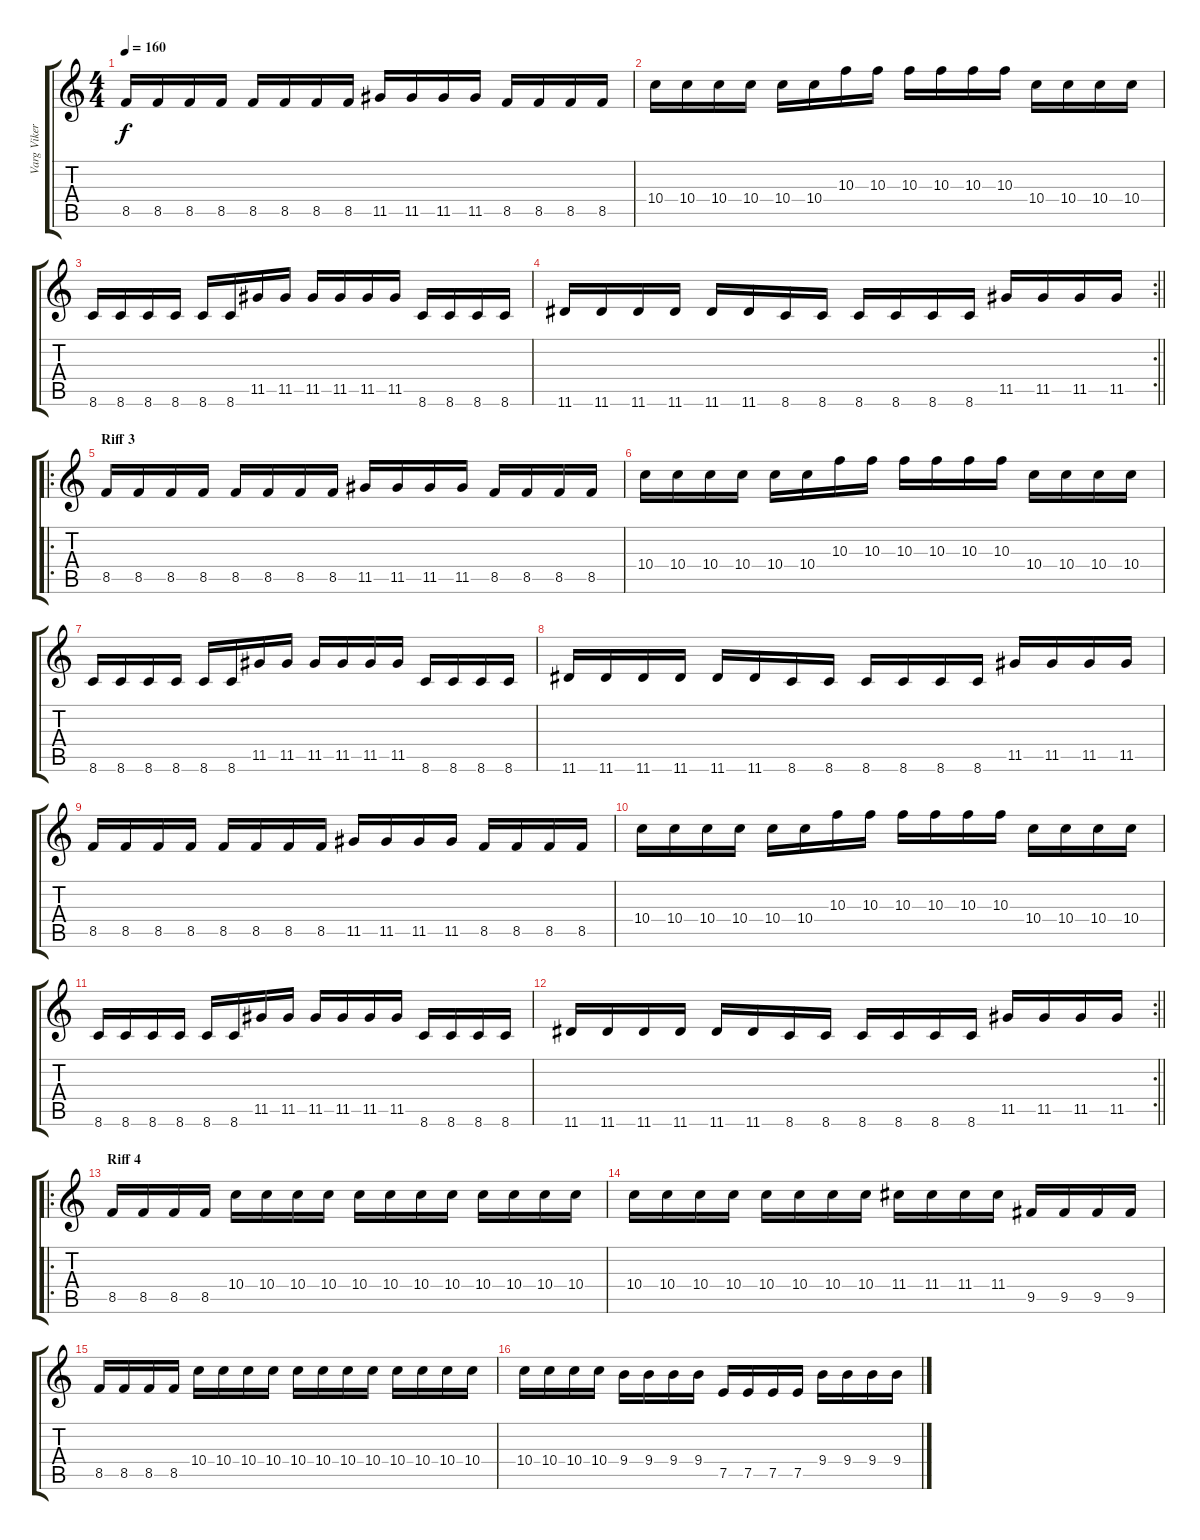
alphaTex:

\track ("Varg Vikernes (Guitar)" "Varg Viker") {instrument distortionguitar}
\staff {score tabs}
\tuning (E4 B3 G3 D3 A2 E2) {hide}
\ts (4 4)
\tempo 160
\clef g2
\ks c
8.5.16{dy f} 8.5.16 8.5.16 8.5.16 8.5.16 8.5.16 8.5.16 8.5.16 11.5.16 11.5.16 11.5.16 11.5.16 8.5.16 8.5.16 8.5.16 8.5.16 |
10.4.16 10.4.16 10.4.16 10.4.16 10.4.16 10.4.16 10.3.16 10.3.16 10.3.16 10.3.16 10.3.16 10.3.16 10.4.16 10.4.16 10.4.16 10.4.16 |
8.6.16 8.6.16 8.6.16 8.6.16 8.6.16 8.6.16 11.5.16 11.5.16 11.5.16 11.5.16 11.5.16 11.5.16 8.6.16 8.6.16 8.6.16 8.6.16 |
\rc 2
\barLineRight lightlight
11.6.16 11.6.16 11.6.16 11.6.16 11.6.16 11.6.16 8.6.16 8.6.16 8.6.16 8.6.16 8.6.16 8.6.16 11.5.16 11.5.16 11.5.16 11.5.16 |
\ro
\section ("" "Riff 3")
8.5.16 8.5.16 8.5.16 8.5.16 8.5.16 8.5.16 8.5.16 8.5.16 11.5.16 11.5.16 11.5.16 11.5.16 8.5.16 8.5.16 8.5.16 8.5.16 |
10.4.16 10.4.16 10.4.16 10.4.16 10.4.16 10.4.16 10.3.16 10.3.16 10.3.16 10.3.16 10.3.16 10.3.16 10.4.16 10.4.16 10.4.16 10.4.16 |
8.6.16 8.6.16 8.6.16 8.6.16 8.6.16 8.6.16 11.5.16 11.5.16 11.5.16 11.5.16 11.5.16 11.5.16 8.6.16 8.6.16 8.6.16 8.6.16 |
11.6.16 11.6.16 11.6.16 11.6.16 11.6.16 11.6.16 8.6.16 8.6.16 8.6.16 8.6.16 8.6.16 8.6.16 11.5.16 11.5.16 11.5.16 11.5.16 |
8.5.16 8.5.16 8.5.16 8.5.16 8.5.16 8.5.16 8.5.16 8.5.16 11.5.16 11.5.16 11.5.16 11.5.16 8.5.16 8.5.16 8.5.16 8.5.16 |
10.4.16 10.4.16 10.4.16 10.4.16 10.4.16 10.4.16 10.3.16 10.3.16 10.3.16 10.3.16 10.3.16 10.3.16 10.4.16 10.4.16 10.4.16 10.4.16 |
8.6.16 8.6.16 8.6.16 8.6.16 8.6.16 8.6.16 11.5.16 11.5.16 11.5.16 11.5.16 11.5.16 11.5.16 8.6.16 8.6.16 8.6.16 8.6.16 |
\rc 2
\barLineRight lightlight
11.6.16 11.6.16 11.6.16 11.6.16 11.6.16 11.6.16 8.6.16 8.6.16 8.6.16 8.6.16 8.6.16 8.6.16 11.5.16 11.5.16 11.5.16 11.5.16 |
\ro
\section ("" "Riff 4")
8.5.16 8.5.16 8.5.16 8.5.16 10.4.16 10.4.16 10.4.16 10.4.16 10.4.16 10.4.16 10.4.16 10.4.16 10.4.16 10.4.16 10.4.16 10.4.16 |
10.4.16 10.4.16 10.4.16 10.4.16 10.4.16 10.4.16 10.4.16 10.4.16 11.4.16 11.4.16 11.4.16 11.4.16 9.5.16 9.5.16 9.5.16 9.5.16 |
8.5.16 8.5.16 8.5.16 8.5.16 10.4.16 10.4.16 10.4.16 10.4.16 10.4.16 10.4.16 10.4.16 10.4.16 10.4.16 10.4.16 10.4.16 10.4.16 |
10.4.16 10.4.16 10.4.16 10.4.16 9.4.16 9.4.16 9.4.16 9.4.16 7.5.16 7.5.16 7.5.16 7.5.16 9.4.16 9.4.16 9.4.16 9.4.16
